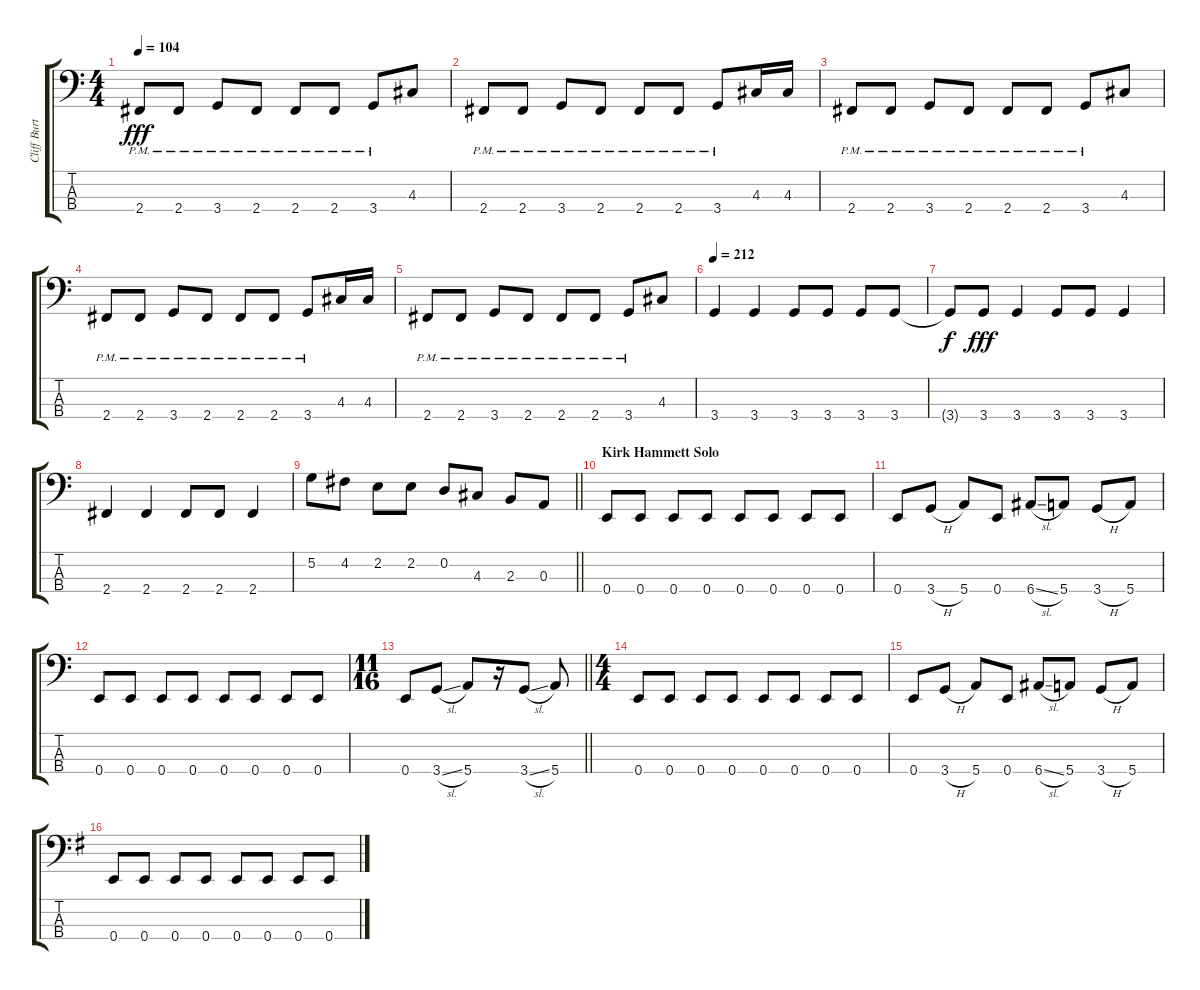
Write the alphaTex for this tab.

\track ("Cliff Burton" "Cliff Burt") {instrument electricbassfinger}
\staff {score tabs}
\tuning (G2 D2 A1 E1) {hide}
\ts (4 4)
\tempo 104
\clef f4
\ks c
2.4{pm}.8{dy fff} 2.4{pm}.8 3.4{pm}.8 2.4{pm}.8 2.4{pm}.8 2.4{pm}.8 3.4{pm}.8 4.3.8 |
2.4{pm}.8 2.4{pm}.8 3.4{pm}.8 2.4{pm}.8 2.4{pm}.8 2.4{pm}.8 3.4{pm}.8 4.3.16 4.3.16 |
2.4{pm}.8 2.4{pm}.8 3.4{pm}.8 2.4{pm}.8 2.4{pm}.8 2.4{pm}.8 3.4{pm}.8 4.3.8 |
2.4{pm}.8 2.4{pm}.8 3.4{pm}.8 2.4{pm}.8 2.4{pm}.8 2.4{pm}.8 3.4{pm}.8 4.3.16 4.3.16 |
2.4{pm}.8 2.4{pm}.8 3.4{pm}.8 2.4{pm}.8 2.4{pm}.8 2.4{pm}.8 3.4{pm}.8 4.3.8 |
\tempo 212
3.4.4 3.4.4 3.4.8 3.4.8 3.4.8 3.4.8 |
3.4{t}.8{dy f} 3.4.8{dy fff} 3.4.4 3.4.8 3.4.8 3.4.4 |
2.4.4 2.4.4 2.4.8 2.4.8 2.4.4 |
\barLineRight lightlight
5.2.8 4.2.8 2.2.8 2.2.8 0.2.8 4.3.8 2.3.8 0.3.8 |
\section ("" "Kirk Hammett Solo")
0.4.8 0.4.8 0.4.8 0.4.8 0.4.8 0.4.8 0.4.8 0.4.8 |
0.4.8 3.4{h}.8 5.4.8 0.4.8 6.4{sl}.8 5.4.8 3.4{h}.8 5.4.8 |
0.4.8 0.4.8 0.4.8 0.4.8 0.4.8 0.4.8 0.4.8 0.4.8 |
\ts (11 16)
\barLineRight lightlight
0.4.8 3.4{sl}.8 5.4.8 r.16 3.4{sl}.8 5.4.8 |
\ts (4 4)
0.4.8 0.4.8 0.4.8 0.4.8 0.4.8 0.4.8 0.4.8 0.4.8 |
0.4.8 3.4{h}.8 5.4.8 0.4.8 6.4{sl}.8 5.4.8 3.4{h}.8 5.4.8 |
\ks g
0.4.8 0.4.8 0.4.8 0.4.8 0.4.8 0.4.8 0.4.8 0.4.8
